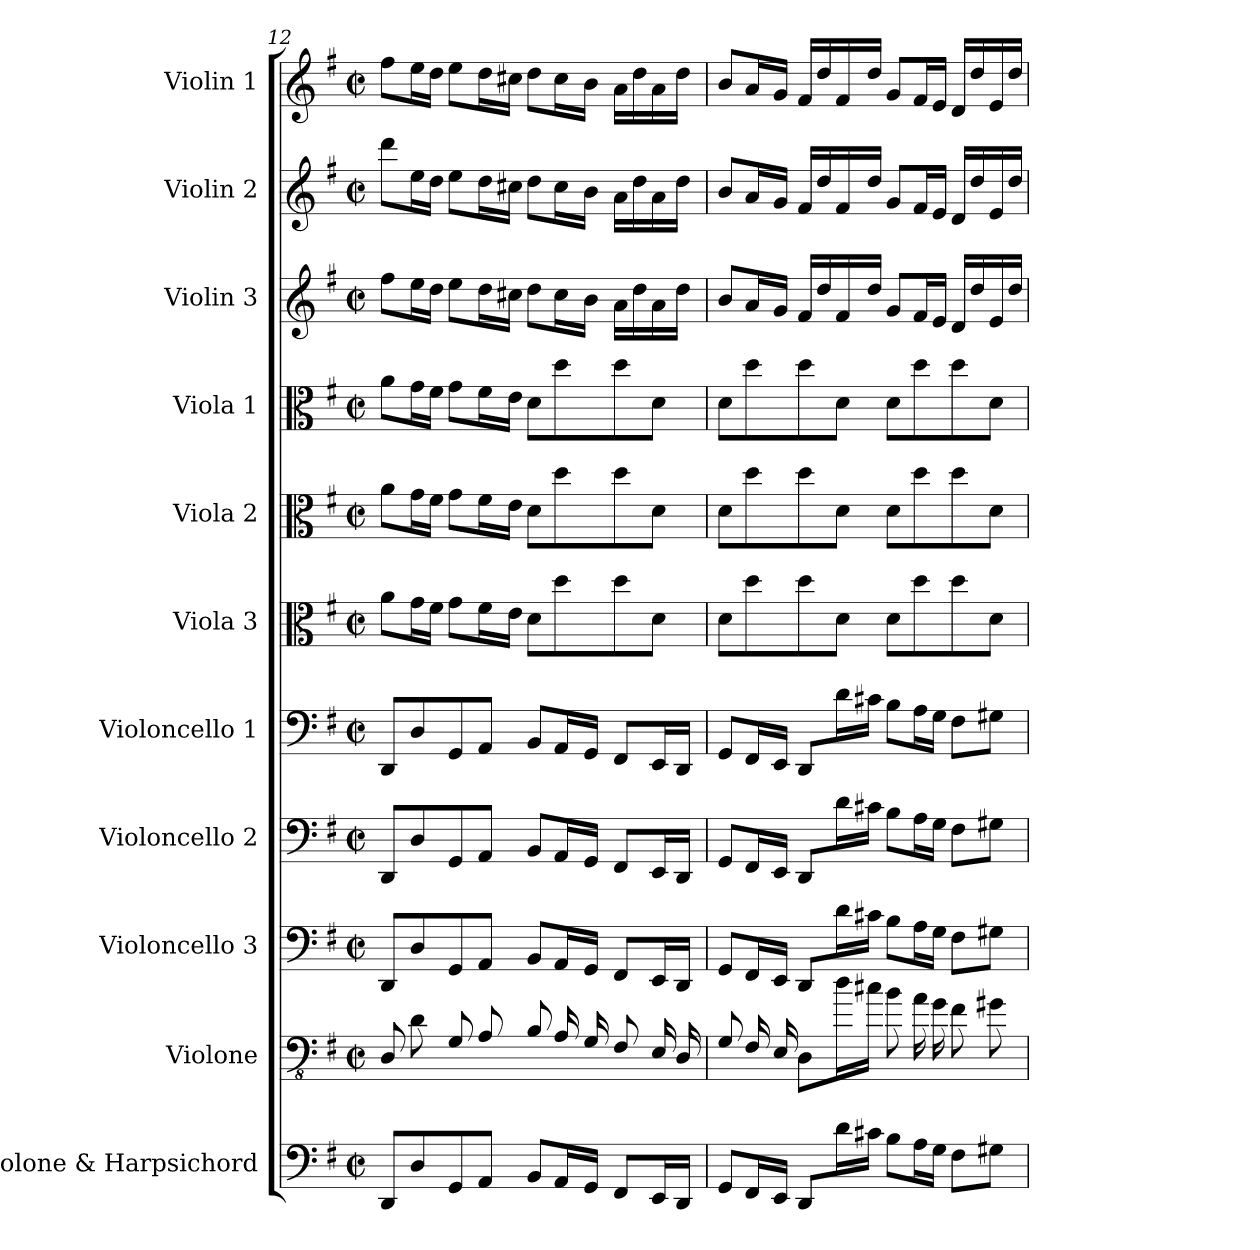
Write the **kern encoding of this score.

**kern	**kern	**kern	**kern	**kern	**kern	**kern	**kern	**kern	**kern	**kern
*part11	*part10	*part9	*part8	*part7	*part6	*part5	*part4	*part3	*part2	*part1
*staff11	*staff10	*staff9	*staff8	*staff7	*staff6	*staff5	*staff4	*staff3	*staff2	*staff1
*I"Violone &amp; Harpsichord	*I"Violone	*I"Violoncello 3	*I"Violoncello 2	*I"Violoncello 1	*I"Viola 3	*I"Viola 2	*I"Viola 1	*I"Violin 3	*I"Violin 2	*I"Violin 1
*I'Vne. &amp; Hch.	*I'Vne.	*I'Vc. 3	*I'Vc. 2	*I'Vc. 1	*I'Vla. 3	*I'Vla. 2	*I'Vla. 1	*I'Vln. 3	*I'Vln. 2	*I'Vln. 1
*clefF4	*clefFv4	*clefF4	*clefF4	*clefF4	*clefC3	*clefC3	*clefC3	*clefG2	*clefG2	*clefG2
*	*ITrd7c12	*	*	*	*	*	*	*	*	*
*k[f#]	*k[f#]	*k[f#]	*k[f#]	*k[f#]	*k[f#]	*k[f#]	*k[f#]	*k[f#]	*k[f#]	*k[f#]
*M4/4	*M4/4	*M4/4	*M4/4	*M4/4	*M4/4	*M4/4	*M4/4	*M4/4	*M4/4	*M4/4
*met(c|)	*met(c|)	*met(c|)	*met(c|)	*met(c|)	*met(c|)	*met(c|)	*met(c|)	*met(c|)	*met(c|)	*met(c|)
=12	=12	=12	=12	=12	=12	=12	=12	=12	=12	=12
8DD/L	8DDD/	8DD/L	8DD/L	8DD/L	8a\L	8a\L	8a\L	8ff#\L	8ddd\L	8ff#\L
8D/	8DD\	8D/	8D/	8D/	16g\L	16g\L	16g\L	16ee\L	16ee\L	16ee\L
.	.	.	.	.	16f#\JJ	16f#\JJ	16f#\JJ	16dd\JJ	16dd\JJ	16dd\JJ
8GG/	8GGG/	8GG/	8GG/	8GG/	8g\L	8g\L	8g\L	8ee\L	8ee\L	8ee\L
8AA/J	8AAA/	8AA/J	8AA/J	8AA/J	16f#\L	16f#\L	16f#\L	16dd\L	16dd\L	16dd\L
.	.	.	.	.	16e\JJ	16e\JJ	16e\JJ	16cc#X\JJ	16cc#X\JJ	16cc#X\JJ
8BB/L	8BBB/	8BB/L	8BB/L	8BB/L	8d\L	8d\L	8d\L	8dd\L	8dd\L	8dd\L
16AA/L	16AAA/	16AA/L	16AA/L	16AA/L	8dd\	8dd\	8dd\	16cc#\L	16cc#\L	16cc#\L
16GG/JJ	16GGG/	16GG/JJ	16GG/JJ	16GG/JJ	.	.	.	16b\JJ	16b\JJ	16b\JJ
8FF#/L	8FFF#/	8FF#/L	8FF#/L	8FF#/L	8dd\	8dd\	8dd\	16a\LL	16a\LL	16a\LL
.	.	.	.	.	.	.	.	16dd\	16dd\	16dd\
16EE/L	16EEE/	16EE/L	16EE/L	16EE/L	8d\J	8d\J	8d\J	16a\	16a\	16a\
16DD/JJ	16DDD/	16DD/JJ	16DD/JJ	16DD/JJ	.	.	.	16dd\JJ	16dd\JJ	16dd\JJ
=13	=13	=13	=13	=13	=13	=13	=13	=13	=13	=13
8GG/L	8GGG/	8GG/L	8GG/L	8GG/L	8d\L	8d\L	8d\L	8b/L	8b/L	8b/L
16FF#/L	16FFF#/	16FF#/L	16FF#/L	16FF#/L	8dd\	8dd\	8dd\	16a/L	16a/L	16a/L
16EE/JJ	16EEE/	16EE/JJ	16EE/JJ	16EE/JJ	.	.	.	16g/JJ	16g/JJ	16g/JJ
8DD/L	8DDD/L	8DD/L	8DD/L	8DD/L	8dd\	8dd\	8dd\	16f#/LL	16f#/LL	16f#/LL
.	.	.	.	.	.	.	.	16dd/	16dd/	16dd/
16d\L	16D\L	16d\L	16d\L	16d\L	8d\J	8d\J	8d\J	16f#/	16f#/	16f#/
16c#X\JJ	16C#X\JJ	16c#X\JJ	16c#X\JJ	16c#X\JJ	.	.	.	16dd/JJ	16dd/JJ	16dd/JJ
8B\L	8BB\	8B\L	8B\L	8B\L	8d\L	8d\L	8d\L	8g/L	8g/L	8g/L
16A\L	16AA\	16A\L	16A\L	16A\L	8dd\	8dd\	8dd\	16f#/L	16f#/L	16f#/L
16G\JJ	16GG\	16G\JJ	16G\JJ	16G\JJ	.	.	.	16e/JJ	16e/JJ	16e/JJ
8F#\L	8FF#\	8F#\L	8F#\L	8F#\L	8dd\	8dd\	8dd\	16d/LL	16d/LL	16d/LL
.	.	.	.	.	.	.	.	16dd/	16dd/	16dd/
8G#X\J	8GG#X\	8G#X\J	8G#X\J	8G#X\J	8d\J	8d\J	8d\J	16e/	16e/	16e/
.	.	.	.	.	.	.	.	16dd/JJ	16dd/JJ	16dd/JJ
=	=	=	=	=	=	=	=	=	=	=
*-	*-	*-	*-	*-	*-	*-	*-	*-	*-	*-
